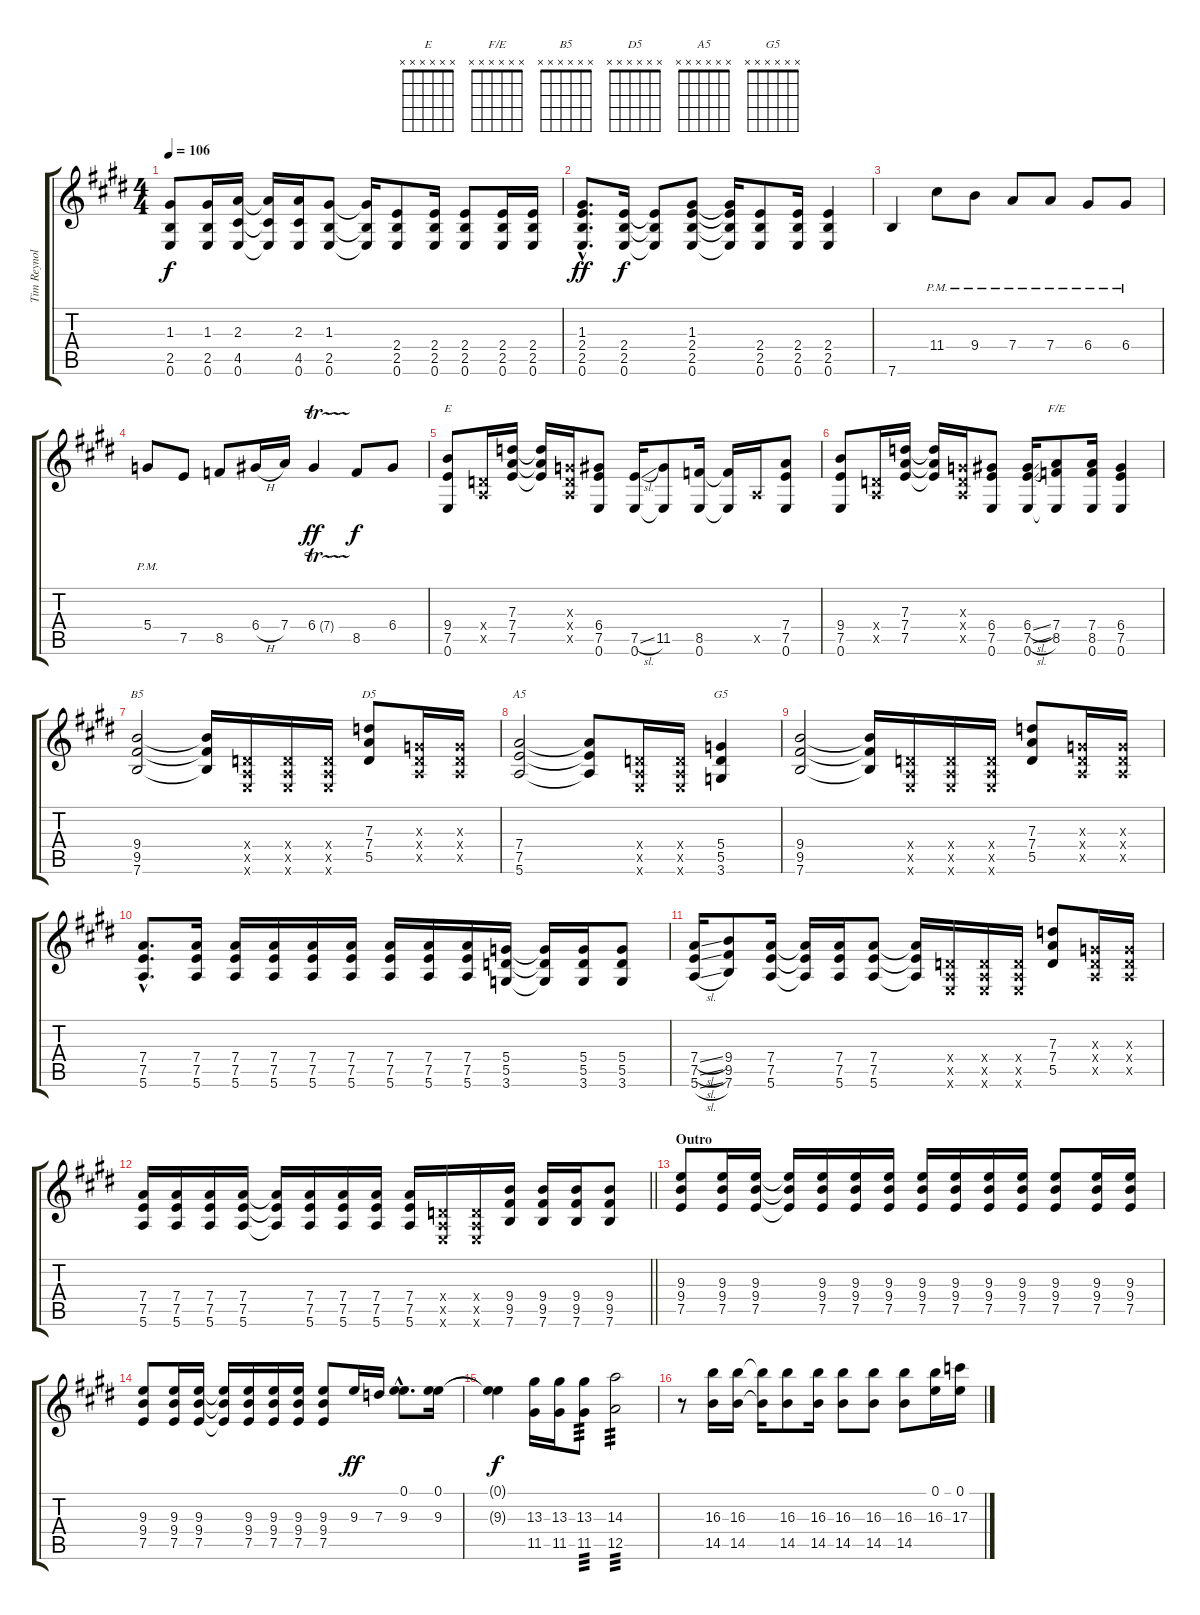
\track ("Tim Reynolds" "Tim Reynol") {instrument acousticguitarsteel}
\staff {score tabs}
\tuning (E4 B3 G3 D3 A2 E2) {hide}
\chord ("E" x x x x x x)
\chord ("F/E" x x x x x x)
\chord ("B5" x x x x x x)
\chord ("D5" x x x x x x)
\chord ("A5" x x x x x x)
\chord ("G5" x x x x x x)
\ts (4 4)
\tempo 106
\clef g2
\ks e
(1.3 2.5 0.6).8{dy f volume 12} (1.3 2.5 0.6).16 (2.3 4.5 0.6).16 (2.3{t} 4.5{t} 0.6{t}).16 (2.3 4.5 0.6).16 (1.3 2.5 0.6).8 (1.3{t} 2.5{t} 0.6{t}).16 (2.4 2.5 0.6).8{volume 10} (2.4 2.5 0.6).16 (2.4 2.5 0.6).8 (2.4 2.5 0.6).16 (2.4 2.5 0.6).16 |
(1.3{hac} 2.4{hac} 2.5{hac} 0.6{hac}).8{d dy ff volume 10} (2.4 2.5 0.6).16{dy f} (2.4{t} 2.5{t} 0.6{t}).8 (1.3 2.4 2.5 0.6).8 (1.3{t} 2.4{t} 2.5{t} 0.6{t}).16 (2.4 2.5 0.6).8 (2.4 2.5 0.6).16 (2.4 2.5 0.6).4 |
7.6.4{volume 13} 11.4{pm}.8{volume 10} 9.4{pm}.8 7.4{pm}.8 7.4{pm}.8 6.4{pm}.8 6.4{pm}.8 |
5.4{pm}.8 7.5.8{volume 13} 8.5.8 6.4{h}.16 7.4.16 6.4{tr (7 32)}.4{dy ff} 8.5.8{dy f} 6.4.8 |
(9.4 7.5 0.6).8{ch "E"} (0.4{x} 0.5{x}).16 (7.3 7.4 7.5).16 (7.3{t} 7.4{t} 7.5{t}).16 (0.3{x} 0.4{x} 0.5{x}).16 (6.4 7.5 0.6).8 (7.5{sl} 0.6).16 (11.5 0.6{t}).8 (8.5 0.6).16 (8.5{t} 0.6{t}).16 0.5{x}.16 (7.4 7.5 0.6).8 |
(9.4 7.5 0.6).8 (0.4{x} 0.5{x}).16 (7.3 7.4 7.5).16 (7.3{t} 7.4{t} 7.5{t}).16 (0.3{x} 0.4{x} 0.5{x}).16 (6.4 7.5 0.6).8 (6.4{sl} 7.5{sl} 0.6).16 (7.4 8.5 0.6{t}).8{ch "F/E"} (7.4 8.5 0.6).16 (6.4 7.5 0.6).4 |
(9.4 9.5 7.6).2{ch "B5" volume 13} (9.4{t} 9.5{t} 7.6{t}).16 (0.4{x} 0.5{x} 0.6{x}).16 (0.4{x} 0.5{x} 0.6{x}).16 (0.4{x} 0.5{x} 0.6{x}).16 (7.3 7.4 5.5).8{ch "D5"} (0.3{x} 0.4{x} 0.5{x}).16 (0.3{x} 0.4{x} 0.5{x}).16 |
(7.4 7.5 5.6).2{ch "A5"} (7.4{t} 7.5{t} 5.6{t}).8 (0.4{x} 0.5{x} 0.6{x}).16 (0.4{x} 0.5{x} 0.6{x}).16 (5.4 5.5 3.6).4{ch "G5"} |
(9.4 9.5 7.6).2 (9.4{t} 9.5{t} 7.6{t}).16 (0.4{x} 0.5{x} 0.6{x}).16 (0.4{x} 0.5{x} 0.6{x}).16 (0.4{x} 0.5{x} 0.6{x}).16 (7.3 7.4 5.5).8 (0.3{x} 0.4{x} 0.5{x}).16 (0.3{x} 0.4{x} 0.5{x}).16 |
(7.4{hac} 7.5{hac} 5.6{hac}).8{d} (7.4 7.5 5.6).16{volume 11} (7.4 7.5 5.6).16 (7.4 7.5 5.6).16 (7.4 7.5 5.6).16 (7.4 7.5 5.6).16 (7.4 7.5 5.6).16 (7.4 7.5 5.6).16 (7.4 7.5 5.6).16 (5.4 5.5 3.6).16{volume 13} (5.4{t} 5.5{t} 3.6{t}).16 (5.4 5.5 3.6).16 (5.4 5.5 3.6).8 |
(7.4{sl} 7.5{sl} 5.6{sl}).16 (9.4 9.5 7.6).8 (7.4 7.5 5.6).16 (7.4{t} 7.5{t} 5.6{t}).16 (7.4 7.5 5.6).16 (7.4 7.5 5.6).8 (7.4{t} 7.5{t} 5.6{t}).16 (0.4{x} 0.5{x} 0.6{x}).16 (0.4{x} 0.5{x} 0.6{x}).16 (0.4{x} 0.5{x} 0.6{x}).16 (7.3 7.4 5.5).8 (0.3{x} 0.4{x} 0.5{x}).16 (0.3{x} 0.4{x} 0.5{x}).16 |
\barLineRight lightlight
(7.4 7.5 5.6).16 (7.4 7.5 5.6).16{volume 11} (7.4 7.5 5.6).16 (7.4 7.5 5.6).16 (7.4{t} 7.5{t} 5.6{t}).16 (7.4 7.5 5.6).16 (7.4 7.5 5.6).16 (7.4 7.5 5.6).16 (7.4 7.5 5.6).16 (0.4{x} 0.5{x} 0.6{x}).16 (0.4{x} 0.5{x} 0.6{x}).16 (9.4 9.5 7.6).16{volume 13} (9.4 9.5 7.6).16 (9.4 9.5 7.6).16 (9.4 9.5 7.6).8 |
\section ("" "Outro")
(9.3 9.4 7.5).8{volume 11} (9.3 9.4 7.5).16 (9.3 9.4 7.5).16 (9.3{t} 9.4{t} 7.5{t}).16 (9.3 9.4 7.5).16 (9.3 9.4 7.5).16 (9.3 9.4 7.5).16 (9.3 9.4 7.5).16 (9.3 9.4 7.5).16 (9.3 9.4 7.5).16 (9.3 9.4 7.5).16 (9.3 9.4 7.5).8 (9.3 9.4 7.5).16 (9.3 9.4 7.5).16 |
(9.3 9.4 7.5).8 (9.3 9.4 7.5).16 (9.3 9.4 7.5).16 (9.3{t} 9.4{t} 7.5{t}).16 (9.3 9.4 7.5).16 (9.3 9.4 7.5).16 (9.3 9.4 7.5).16 (9.3 9.4 7.5).8 9.3.16{dy ff} 7.3.16 (0.1{hac} 9.3{hac}).8{d} (0.1 9.3).16 |
(0.1{t} 9.3{t}).4{dy f} (13.3 11.5).16{volume 13} (13.3 11.5).16 (13.3 11.5).8{tp 3} (14.3 12.5).2{tp 3} |
r.8{volume 12} (16.3 14.5).16 (16.3 14.5).16 (16.3{t} 14.5{t}).16 (16.3 14.5).8 (16.3 14.5).16 (16.3 14.5).8 (16.3 14.5).8 (16.3 14.5).8 (0.1 16.3).16 (0.1 17.3).16
